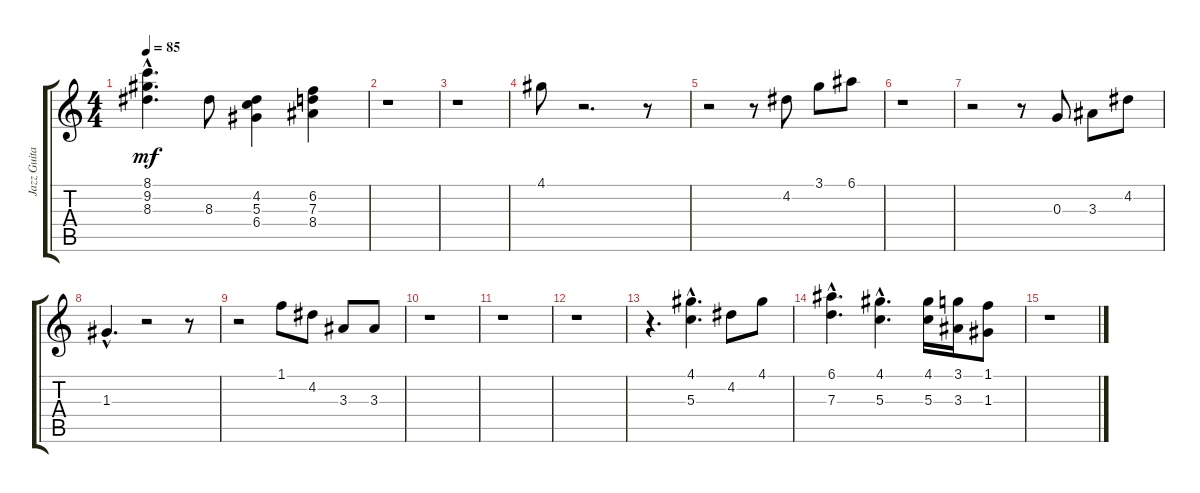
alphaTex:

\track ("Jazz Guitar" "Jazz Guita") {instrument electricguitarjazz}
\staff {score tabs}
\tuning (E4 B3 G3 D3 A2 E2) {hide}
\ts (4 4)
\tempo 85
\clef g2
\ks c
(8.1{hac} 9.2{hac} 8.3{hac}).4{d dy mf} 8.3.8 (4.2 5.3 6.4).4 (6.2 7.3 8.4).4 |
r.1 |
r.1 |
4.1.8 r.2{d} r.8 |
r.2 r.8 4.2.8 3.1.8 6.1.8 |
r.1 |
r.2 r.8 0.3.8 3.3.8 4.2.8 |
1.3{hac}.4{d} r.2 r.8 |
r.2 1.1.8 4.2.8 3.3.8 3.3.8 |
r.1 |
r.1 |
r.1 |
r.4{d} (4.1{hac} 5.3{hac}).4{d} 4.2.8 4.1.8 |
(6.1{hac} 7.3{hac}).4{d} (4.1{hac} 5.3{hac}).4{d} (4.1 5.3).16 (3.1 3.3).16 (1.1 1.3).8 |
r.1
